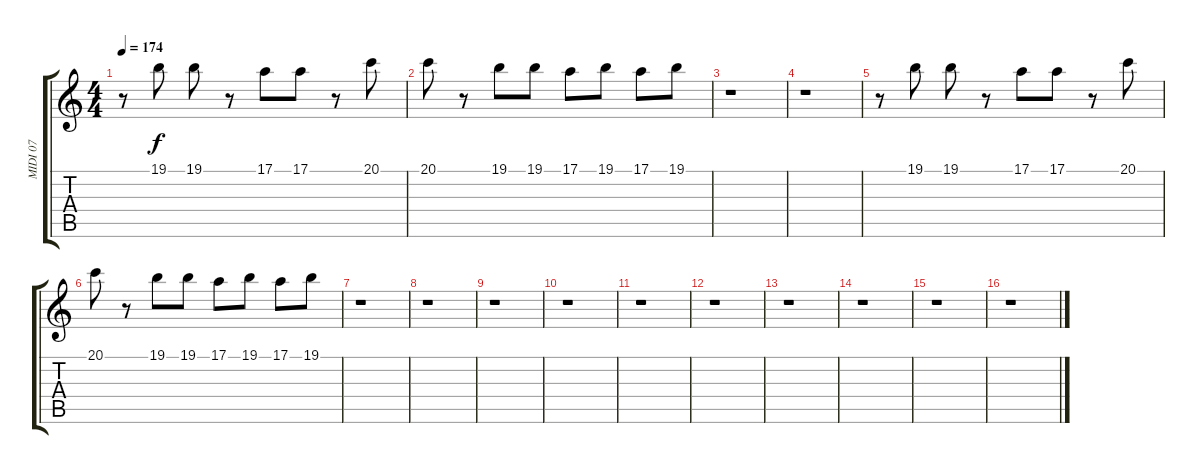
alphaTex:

\track ("MIDI 07" "MIDI 07") {instrument pad1newage}
\staff {score tabs}
\tuning (E4 B3 G3 D3 A2 E2) {hide}
\ts (4 4)
\tempo 174
\clef g2
\ks c
r.8{dy f} 19.1.8 19.1.8 r.8 17.1.8 17.1.8 r.8 20.1.8 |
20.1.8 r.8 19.1.8 19.1.8 17.1.8 19.1.8 17.1.8 19.1.8 |
r.1 |
r.1 |
r.8 19.1.8 19.1.8 r.8 17.1.8 17.1.8 r.8 20.1.8 |
20.1.8 r.8 19.1.8 19.1.8 17.1.8 19.1.8 17.1.8 19.1.8 |
r.1 |
r.1 |
r.1 |
r.1 |
r.1 |
r.1 |
r.1 |
r.1 |
r.1 |
r.1
